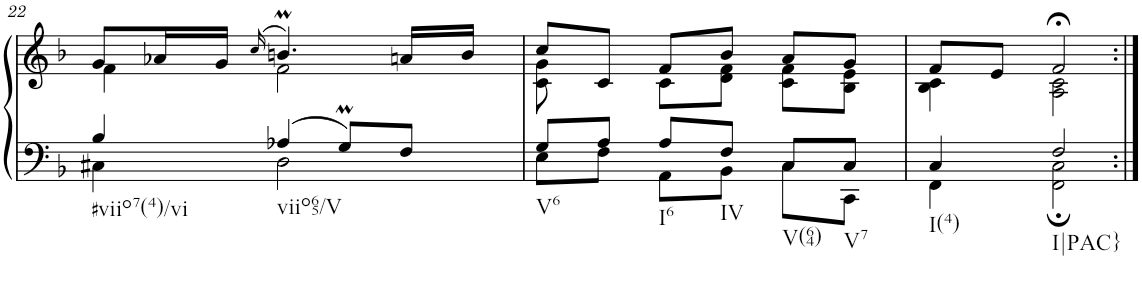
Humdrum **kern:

**kern	**kern
*part1	*part1
*staff2	*staff1
*I"Klavier linke Hand	*
!!LO:PB:g=z
*clefF4	*clefG2
*k[b-]	*k[b-]
*M3/4	*M3/4
=22	=22
*^	*^
!LO:TX:b:t=#viio7(4)/vi	!	!	!
4B-/	4C#X\	8g/L	4f\
.	.	16a-X/L	.
.	.	16g/JJ	.
.	.	(16qcc/	.
!LO:TX:b:t=viio65/V	!	!	!
4A-X/	2D\	4.bnm/)	2f\
8GM/L	.	.	.
8F/J	.	16an/LL	.
.	.	16b/JJ	.
=23	=23	=23	=23
!LO:TX:b:t=V6	!	!	!
8G/L	8E\L	8cc/L	8c\ 8g\
8A/J	8F\J	8c/J	8ryy
!LO:TX:b:t=I6	!	!	!
8A/L	8AA\L	8f/L	8c\L
!LO:TX:b:t=IV	!	!	!
8F/J	8BB-\J	8b-/J	8d\ 8f\J
!LO:TX:b:t=V(64)	!	!	!
8C/L	8C\L	8a/L	8c\ 8f\L
!LO:TX:b:t=V7	!	!	!
8C/J	8CC\J	8g/J	8B-\ 8e\J
=24	=24	=24	=24
!LO:TX:b:t=I(4)	!	!	!
4C/	4FF\	8f/L	4B-\ 4c\
.	.	8e/J	.
!LO:TX:b:t=I|PAC}	!	!	!
2F/	2FF\; 2C\;	2f;</	2A\ 2c\
*v	*v	*	*
*	*v	*v
=:|!	=:|!
*-	*-
